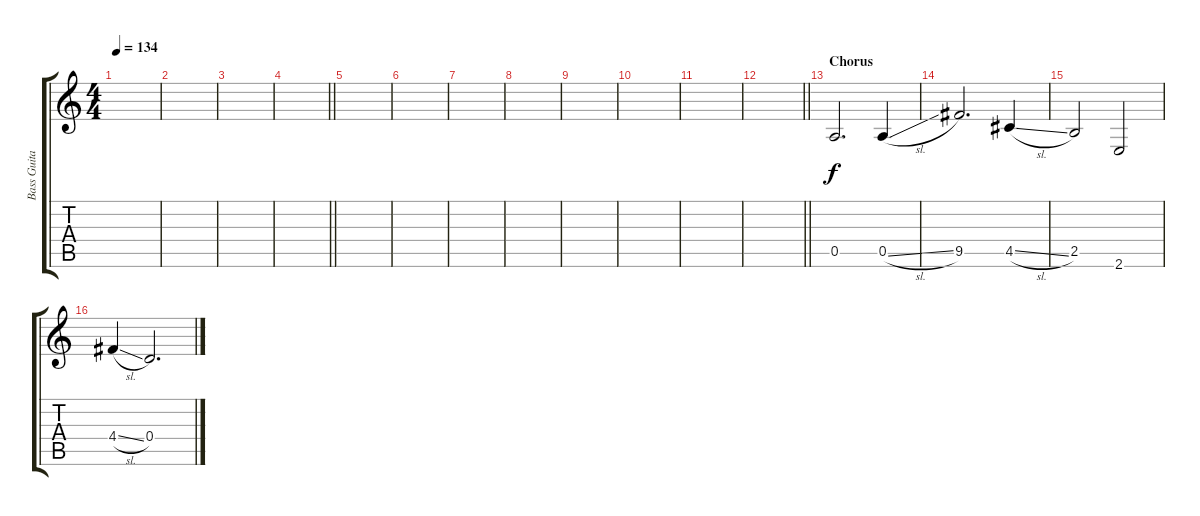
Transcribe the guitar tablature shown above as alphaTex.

\track ("Bass Guitar" "Bass Guita") {instrument electricbassfinger}
\staff {score tabs}
\tuning (E4 B3 G3 D3 A2 D2) {hide}
\ts (4 4)
\tempo 134
\clef g2
\ks c
|
|
|
\barLineRight lightlight
|
|
|
|
|
|
|
|
\barLineRight lightlight
|
\section ("" "Chorus")
0.5.2{d} 0.5{sl}.4 |
9.5.2{d} 4.5{sl}.4 |
2.5.2 2.6.2 |
4.4{sl}.4 0.4.2{d}
